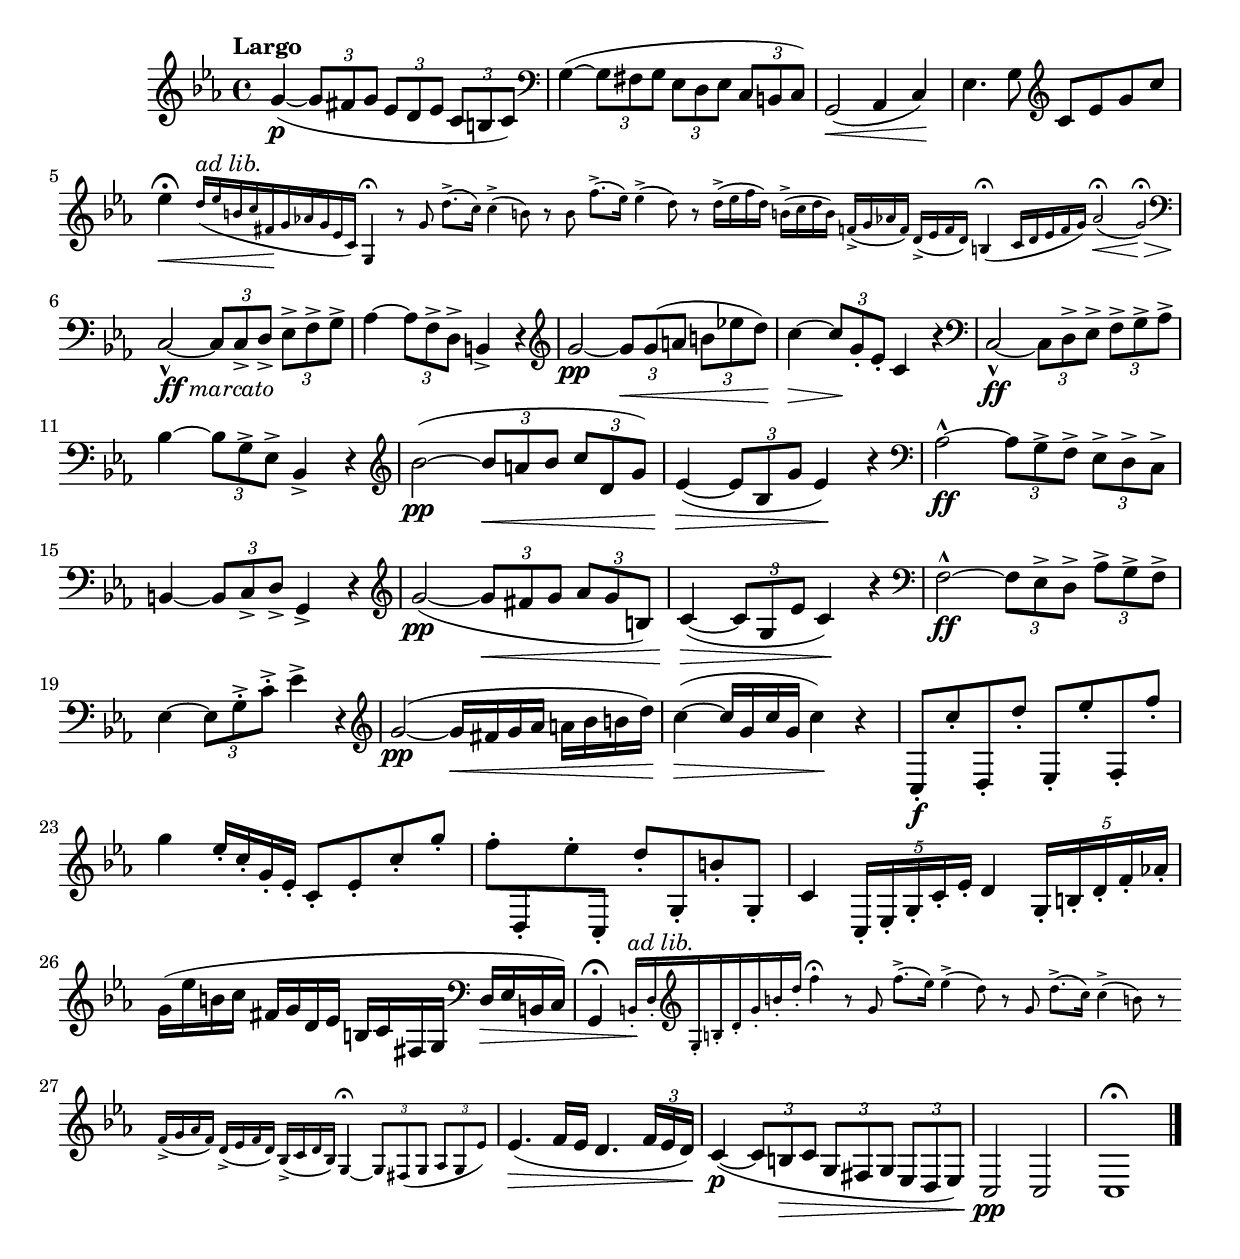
\version "2.22.0"

\include "settings.ily"

\relative {
  \language "english"

  \transposition f

  \tempo "Largo"

  \key c \minor
  \time 4/4

  g'4~( \p \tuplet 3/2 4 { g8 f-sharp g e-flat d e-flat c b c) } |
  \clef \bass-clef-name g4~( \tuplet 3/2 4 { g8 f-sharp g e-flat d e-flat c b c) } |
  g2( \< a-flat4 c) \! |
  e-flat4. g8 #(if (not (string=? bass-clef-name "bass^8")) #{ \clef "treble" #}) c e-flat g #(if (string=? bass-clef-name "bass^8") #{ \clef "treble" #}) c |

  \barNumberCheck #5
  \cadenzaOn
  e-flat4\fermata \<
  \magnifyMusic \cadenza-magnification {
    d16^\markup { \normalsize \italic "ad lib." }([ e-flat b c f-sharp, \! g a-flat! g e-flat c]) g4\fermata r8 g' d'8.->([ c16]) \!
    c4->( b-natural!8) r b f'8.->([ e-flat16])
    e-flat4->( d8) r8
    d16->([ e-flat f d]) b-natural!->([ c d b]) f->([ g a-flat! f]) d->([ e-flat f d])
    b4\fermata( c16[ d e-flat f g])
    a-flat2\fermata( \< g\fermata) \>
  }
  \cadenzaOff \bar "|"
  \set Score.currentBarNumber = #6

  \clef \bass-clef-name c,,2-^~ \tweak X-offset #0 #(make-dynamic-script (markup #:dynamic "ff" #:normal-text (#:italic "marcato"))) \tuplet 3/2 4 { c8 c-> d-> e-flat-> f-> g-> } |
  a-flat4~ \tuplet 3/2 { a-flat8 f-> d-> } b4-> r |
  \clef "treble" g''2~ \pp \tuplet 3/2 4 { \tupletDown g8 \< g( a \tupletNeutral b e-flat! d) } |
  c4~ \> \tuplet 3/2 { c8 \! g-. e-flat-. } c4 r |
  \clef \bass-clef-name c,2-^~ \ff \tuplet 3/2 4 { c8 d-> e-flat-> f-> g-> a-flat-> } |
  b-flat4~ \tuplet 3/2 { b-flat8 g-> e-flat-> } b-flat4-> r |
  \clef "treble" b-flat''2~( \pp \tuplet 3/2 4 { b-flat8 \< a b-flat c d, g) } |
  e-flat4~( \> \tuplet 3/2 { e-flat8 b-flat g' } e-flat4) \! r |
  \clef \bass-clef-name a-flat,2-^~ \ff \tuplet 3/2 4 { a-flat8 g-> f-> e-flat-> d-> c-> } |
  b4~ \tuplet 3/2 { b8 c-> d-> } g,4-> r |
  \clef "treble" g''2~( \pp \tuplet 3/2 4 { g8 \< f-sharp g a-flat g b,) } |
  c4~( \> \tuplet 3/2 { c8 g e-flat' } c4) \! r |
  \clef \bass-clef-name f,2-^~ \ff \tuplet 3/2 4 { f8 e-flat-> d-> a-flat'-> g-> f-> } |
  e-flat4~ \tuplet 3/2 { e-flat8 g-.-> c-.-> } e-flat4-> r |
  \clef "treble" g2~( \pp g16 \< f-sharp g a-flat a b-flat b d) |
  c4~( \> c16 g c g c4) \! r |

  c,,8-. \f c''-. d,,-. d''-. e-flat,,-. e-flat''-. f,,-. f''-. |
  g4 e-flat16-. c-. g-. e-flat-. c8-. e-flat-. c'-. g'-. |
  % Override beam damping so the kneed beam does not collide with the Middle C
  % ledger line.
  \once \override Beam.damping = #4 f8-. d,,-. e-flat''-. c,,-. d''-. g,,-. b'-. g,-. |
  c4 \tuplet 5/4 { c,16-. e-flat-. g-. c-. e-flat-. } d4 \tuplet 5/4 { g,16-. b-. d-. f-. a-flat!-. } |
  g16( e-flat' b c f-sharp, g d e-flat b c f-sharp, g \clef \bass-clef-name d \> e-flat b c) |

  \barNumberCheck #27
  \cadenzaOn
  g4\fermata
  \magnifyMusic \cadenza-magnification {
    b16-.^\markup { \normalsize \italic "ad lib." }[ \! d-. #(if (not (string=? bass-clef-name "bass^8")) #{ \clef "treble" #}) g-. b-. d-. g-. #(if (string=? bass-clef-name "bass^8") #{ \clef "treble" #}) b-. d-.] f4\fermata r8 g, f'8.->([ e-flat16])
    e-flat4->( d8) r g, d'8.->([ c16])
    c4->( b-natural!8) r8 \bar ""
    f16->([ g a-flat f]) d->([ e-flat f d]) b->([ c d b])
    g4\fermata~ \tuplet 3/2 4 { g8[ f-sharp( g] a-flat[ g e-flat']) }
  }
  \cadenzaOff \bar "|"
  \set Score.currentBarNumber = #28

  e-flat4.( \> f16 e-flat d4. \tuplet 3/2 { f16 e-flat d }) |
  c4~( \p \tuplet 3/2 4 { c8 b \> c g f-sharp g e-flat d e-flat }) |
  c2 \pp c2 |
  c1\fermata | \bar "|."
}
